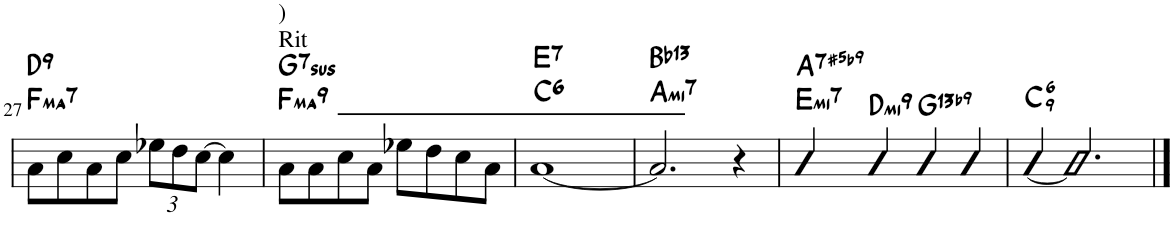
**kern	**harte
*part1	*part1
*staff1	*
*I"Piano	*
*I'Pno	*
!!LO:PB:g=z
*clefG2	*
*k[]	*
*M4/4	*
=27	=27
!	!LO:H:n=1:kt=ma7
!	!LO:H:n=2:kt=9
8a\L	F:maj7 D:9
8cc\	.
8a\	.
8cc\J	.
*Xbrackettup	*
12ee-X\L	.
12dd\	.
[12cc\J	.
4cc\]	.
=28	=28
!LO:TX:a:t=Rit	!
!LO:TX:a:t=)	!LO:H:n=1:kt=ma9
!	!LO:H:n=2:kt=7sus
8a\L	F:maj9 G:sus4(7)
8a\	.
8cc\	.
8a\J	.
8ee-X\L	.
8dd\	.
8cc\	.
8a\J	.
=29	=29
!	!LO:H:n=1:kt=6
!	!LO:H:n=2:kt=7
[1a	C:maj6 E:7
=30	=30
!	!LO:H:n=1:kt=mi7
!	!LO:H:n=2:kt=13
2.a/]	A:min7 Bb:9(11,13)
4r	.
=31	=31
!	!LO:H:n=1:kt=mi7
!	!LO:H:n=2:kt=7
4b/	E:min7 A:(3,#5,b7,b9)
!	!LO:H:kt=mi9
4b/	D:min9
!	!LO:H:kt=13
4b/	G:(3,5,b7,b9,11,13)
4b/	.
=32	=32
!	!LO:H:kt=6
[4b/	C:maj6(9)
2.b/]	.
==	==
*-	*-
